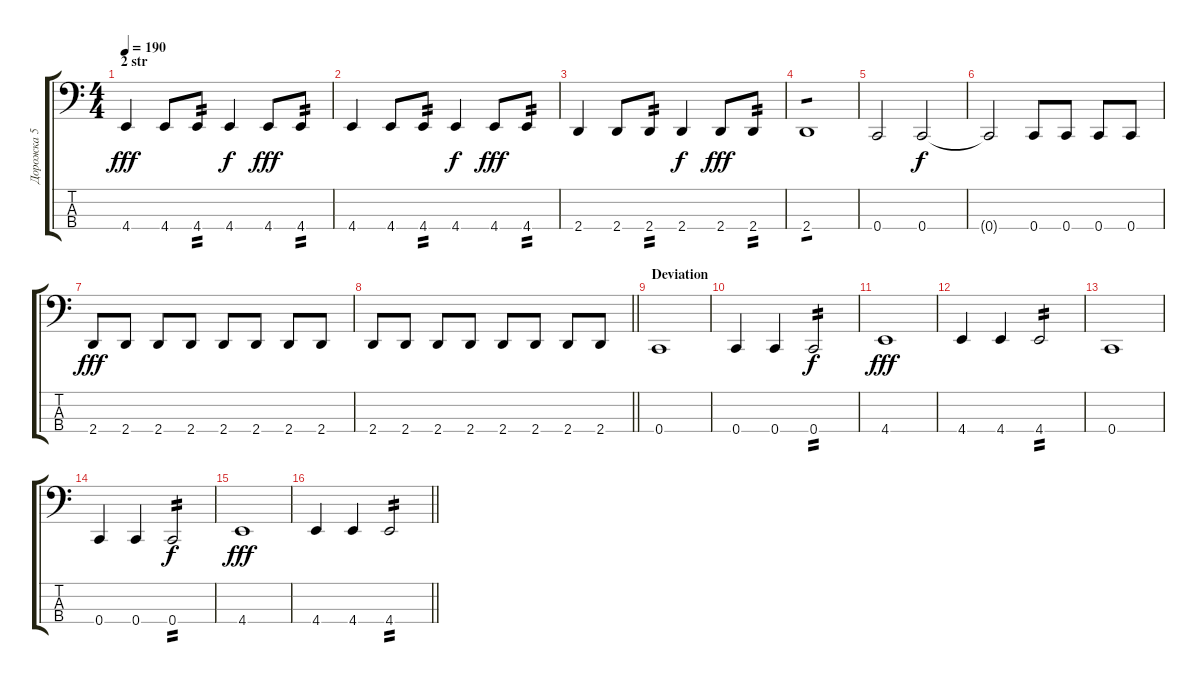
\track ("Дорожка 5" "Дорожка 5") {instrument synthbass2}
\staff {score tabs}
\tuning (F2 C2 G1 C1) {hide}
\ts (4 4)
\section ("" "2 str")
\tempo 190
\clef f4
\ks c
4.4.4{dy fff} 4.4.8 4.4.8{tp 2} 4.4.4{dy f} 4.4.8{dy fff} 4.4.8{tp 2} |
4.4.4 4.4.8 4.4.8{tp 2} 4.4.4{dy f} 4.4.8{dy fff} 4.4.8{tp 2} |
2.4.4 2.4.8 2.4.8{tp 2} 2.4.4{dy f} 2.4.8{dy fff} 2.4.8{tp 2} |
2.4.1{tp 1} |
0.4.2 0.4.2{dy f} |
0.4{t}.2 0.4.8 0.4.8 0.4.8 0.4.8 |
2.4.8{dy fff} 2.4.8 2.4.8 2.4.8 2.4.8 2.4.8 2.4.8 2.4.8 |
\barLineRight lightlight
2.4.8 2.4.8 2.4.8 2.4.8 2.4.8 2.4.8 2.4.8 2.4.8 |
\section ("" "Deviation")
0.4.1 |
0.4.4 0.4.4 0.4.2{tp 2 dy f} |
4.4.1{dy fff} |
4.4.4 4.4.4 4.4.2{tp 2} |
0.4.1 |
0.4.4 0.4.4 0.4.2{tp 2 dy f} |
4.4.1{dy fff} |
\barLineRight lightlight
4.4.4 4.4.4 4.4.2{tp 2}
